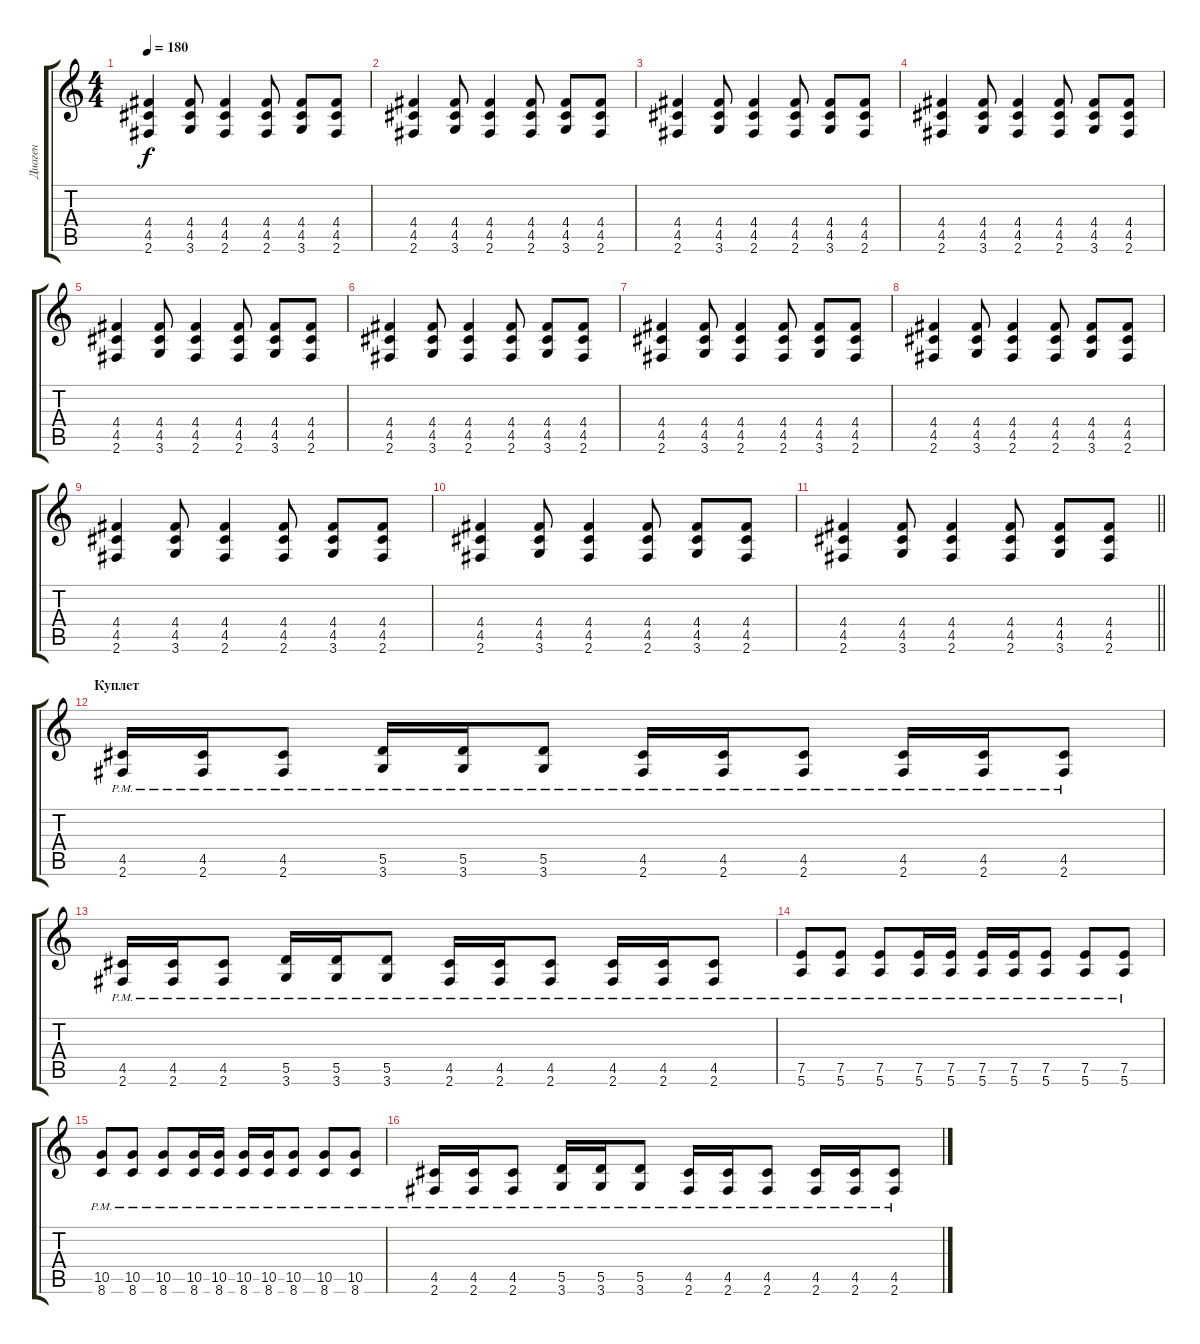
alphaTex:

\track ("Диаген" "Диаген") {instrument distortionguitar}
\staff {score tabs}
\tuning (E4 B3 G3 D3 A2 E2) {hide}
\ts (4 4)
\tempo 180
\clef g2
\ks c
(4.4 4.5 2.6).4{dy f} (4.4 4.5 3.6).8 (4.4 4.5 2.6).4 (4.4 4.5 2.6).8 (4.4 4.5 3.6).8 (4.4 4.5 2.6).8 |
(4.4 4.5 2.6).4 (4.4 4.5 3.6).8 (4.4 4.5 2.6).4 (4.4 4.5 2.6).8 (4.4 4.5 3.6).8 (4.4 4.5 2.6).8 |
(4.4 4.5 2.6).4 (4.4 4.5 3.6).8 (4.4 4.5 2.6).4 (4.4 4.5 2.6).8 (4.4 4.5 3.6).8 (4.4 4.5 2.6).8 |
(4.4 4.5 2.6).4 (4.4 4.5 3.6).8 (4.4 4.5 2.6).4 (4.4 4.5 2.6).8 (4.4 4.5 3.6).8 (4.4 4.5 2.6).8 |
(4.4 4.5 2.6).4 (4.4 4.5 3.6).8 (4.4 4.5 2.6).4 (4.4 4.5 2.6).8 (4.4 4.5 3.6).8 (4.4 4.5 2.6).8 |
(4.4 4.5 2.6).4 (4.4 4.5 3.6).8 (4.4 4.5 2.6).4 (4.4 4.5 2.6).8 (4.4 4.5 3.6).8 (4.4 4.5 2.6).8 |
(4.4 4.5 2.6).4 (4.4 4.5 3.6).8 (4.4 4.5 2.6).4 (4.4 4.5 2.6).8 (4.4 4.5 3.6).8 (4.4 4.5 2.6).8 |
(4.4 4.5 2.6).4 (4.4 4.5 3.6).8 (4.4 4.5 2.6).4 (4.4 4.5 2.6).8 (4.4 4.5 3.6).8 (4.4 4.5 2.6).8 |
(4.4 4.5 2.6).4 (4.4 4.5 3.6).8 (4.4 4.5 2.6).4 (4.4 4.5 2.6).8 (4.4 4.5 3.6).8 (4.4 4.5 2.6).8 |
(4.4 4.5 2.6).4 (4.4 4.5 3.6).8 (4.4 4.5 2.6).4 (4.4 4.5 2.6).8 (4.4 4.5 3.6).8 (4.4 4.5 2.6).8 |
\barLineRight lightlight
(4.4 4.5 2.6).4 (4.4 4.5 3.6).8 (4.4 4.5 2.6).4 (4.4 4.5 2.6).8 (4.4 4.5 3.6).8 (4.4 4.5 2.6).8 |
\section ("" "Куплет")
(4.5{pm} 2.6{pm}).16 (4.5{pm} 2.6{pm}).16 (4.5{pm} 2.6{pm}).8 (5.5{pm} 3.6{pm}).16 (5.5{pm} 3.6{pm}).16 (5.5{pm} 3.6{pm}).8 (4.5{pm} 2.6{pm}).16 (4.5{pm} 2.6{pm}).16 (4.5{pm} 2.6{pm}).8 (4.5{pm} 2.6{pm}).16 (4.5{pm} 2.6{pm}).16 (4.5{pm} 2.6{pm}).8 |
(4.5{pm} 2.6{pm}).16 (4.5{pm} 2.6{pm}).16 (4.5{pm} 2.6{pm}).8 (5.5{pm} 3.6{pm}).16 (5.5{pm} 3.6{pm}).16 (5.5{pm} 3.6{pm}).8 (4.5{pm} 2.6{pm}).16 (4.5{pm} 2.6{pm}).16 (4.5{pm} 2.6{pm}).8 (4.5{pm} 2.6{pm}).16 (4.5{pm} 2.6{pm}).16 (4.5{pm} 2.6{pm}).8 |
(7.5{pm} 5.6{pm}).8 (7.5{pm} 5.6{pm}).8 (7.5{pm} 5.6{pm}).8 (7.5{pm} 5.6{pm}).16 (7.5{pm} 5.6{pm}).16 (7.5{pm} 5.6{pm}).16 (7.5{pm} 5.6{pm}).16 (7.5{pm} 5.6{pm}).8 (7.5{pm} 5.6{pm}).8 (7.5{pm} 5.6{pm}).8 |
(10.5{pm} 8.6{pm}).8 (10.5{pm} 8.6{pm}).8 (10.5{pm} 8.6{pm}).8 (10.5{pm} 8.6{pm}).16 (10.5{pm} 8.6{pm}).16 (10.5{pm} 8.6{pm}).16 (10.5{pm} 8.6{pm}).16 (10.5{pm} 8.6{pm}).8 (10.5{pm} 8.6{pm}).8 (10.5{pm} 8.6{pm}).8 |
(4.5{pm} 2.6{pm}).16 (4.5{pm} 2.6{pm}).16 (4.5{pm} 2.6{pm}).8 (5.5{pm} 3.6{pm}).16 (5.5{pm} 3.6{pm}).16 (5.5{pm} 3.6{pm}).8 (4.5{pm} 2.6{pm}).16 (4.5{pm} 2.6{pm}).16 (4.5{pm} 2.6{pm}).8 (4.5{pm} 2.6{pm}).16 (4.5{pm} 2.6{pm}).16 (4.5{pm} 2.6{pm}).8
